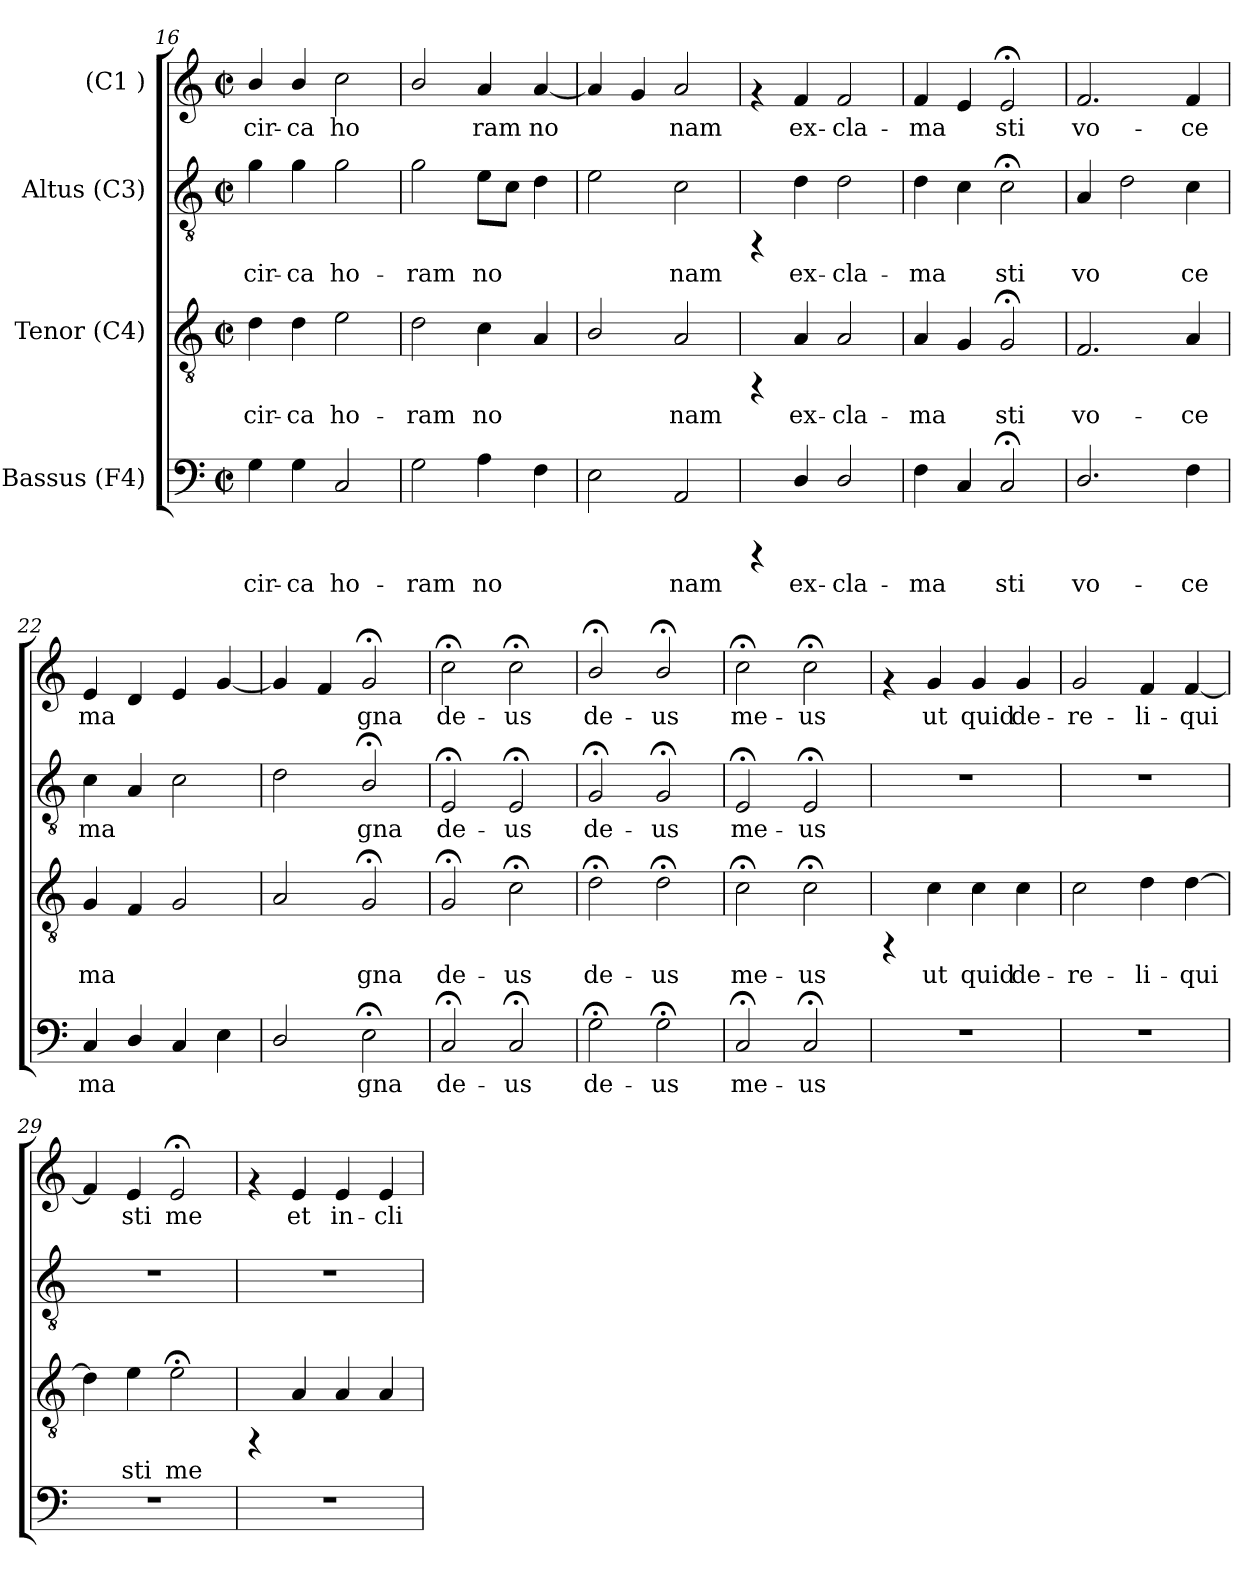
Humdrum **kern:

**kern	**text	**kern	**text	**kern	**text	**kern	**text
*part4	*part4	*part3	*part3	*part2	*part2	*part1	*part1
*staff4	*staff4	*staff3	*staff3	*staff2	*staff2	*staff1	*staff1
*I"Bassus (F4)	*	*I"Tenor (C4)	*	*I"Altus (C3)	*	*I"(C1 )	*
!!LO:PB:g=z
*clefF4	*	*clefGv2	*	*clefGv2	*	*clefG2	*
*k[]	*	*k[]	*	*k[]	*	*k[]	*
*C:	*	*C:	*	*C:	*	*C:	*
*M2/2	*	*M2/2	*	*M2/2	*	*M2/2	*
*met(c|)	*	*met(c|)	*	*met(c|)	*	*met(c|)	*
=16	=16	=16	=16	=16	=16	=16	=16
!	!LO:LY:b:cj	!	!LO:LY:b:cj	!	!LO:LY:b:cj	!	!LO:LY:b:cj
4G\	cir-	4d\	cir-	4g\	cir-	4b/	cir-
!	!LO:LY:b:cj	!	!LO:LY:b:cj	!	!LO:LY:b:cj	!	!LO:LY:b:cj
4G\	-ca	4d\	-ca	4g\	-ca	4b/	-ca
!	!LO:LY:b:cj	!	!LO:LY:b:cj	!	!LO:LY:b:cj	!	!LO:LY:b:cj
2C/	ho-	2e\	ho-	2g\	ho-	2cc\	ho-
=17	=17	=17	=17	=17	=17	=17	=17
!	!LO:LY:b:cj	!	!LO:LY:b:cj	!	!LO:LY:b:cj	!	!LO:LY:b:cj
2G\	-ram	2d\	-ram	2g\	-ram	2b/	--
!	!LO:LY:b:cj	!	!LO:LY:b:cj	!	!LO:LY:b:cj	!	!LO:LY:b:cj
4A\	no-	4c\	no-	8e\L	no-	4a/	-ram
!	!	!	!	!	!LO:LY:b:cj	!	!
.	.	.	.	8c\J	--	.	.
!	!LO:LY:b:cj	!	!LO:LY:b:cj	!	!LO:LY:b:cj	!	!LO:LY:b:cj
4F\	--	4A/	--	4d\	--	[<4a/	no-
=18	=18	=18	=18	=18	=18	=18	=18
!	!LO:LY:b:cj	!	!LO:LY:b:cj	!	!LO:LY:b:cj	!	!LO:LY:b:cj
2E\	--	2B/	--	2e\	--	4a/]	--
!	!	!	!	!	!	!	!LO:LY:b:cj
.	.	.	.	.	.	4g/	--
!	!LO:LY:b:cj	!	!LO:LY:b:cj	!	!LO:LY:b:cj	!	!LO:LY:b:cj
2AA/	-nam	2A/	-nam	2c\	-nam	2a/	-nam
=19	=19	=19	=19	=19	=19	=19	=19
4rCCC	.	4rFF	.	4rFF	.	4rf	.
!	!LO:LY:b:cj	!	!LO:LY:b:cj	!	!LO:LY:b:cj	!	!LO:LY:b:cj
4D/	ex-	4A/	ex-	4d\	ex-	4f/	ex-
!	!LO:LY:b:cj	!	!LO:LY:b:cj	!	!LO:LY:b:cj	!	!LO:LY:b:cj
2D/	-cla-	2A/	-cla-	2d\	-cla-	2f/	-cla-
=20	=20	=20	=20	=20	=20	=20	=20
!	!LO:LY:b:cj	!	!LO:LY:b:cj	!	!LO:LY:b:cj	!	!LO:LY:b:cj
4F\	-ma-	4A/	-ma-	4d\	-ma-	4f/	-ma-
!	!LO:LY:b:cj	!	!LO:LY:b:cj	!	!LO:LY:b:cj	!	!LO:LY:b:cj
4C/	--	4G/	--	4c\	--	4e/	--
!	!LO:LY:b:cj	!	!LO:LY:b:cj	!	!LO:LY:b:cj	!	!LO:LY:b:cj
2C;</	-sti	2G;</	-sti	2c;<\	-sti	2e;</	-sti
=21	=21	=21	=21	=21	=21	=21	=21
!	!LO:LY:b:cj	!	!LO:LY:b:cj	!	!LO:LY:b:cj	!	!LO:LY:b:cj
2.D/	vo-	2.F/	vo-	4A/	vo-	2.f/	vo-
!	!	!	!	!	!LO:LY:b:cj	!	!
.	.	.	.	2d\	--	.	.
!	!LO:LY:b:cj	!	!LO:LY:b:cj	!	!LO:LY:b:cj	!	!LO:LY:b:cj
4F\	-ce	4A/	-ce	4c\	-ce	4f/	-ce
=22	=22	=22	=22	=22	=22	=22	=22
!	!LO:LY:b:cj	!	!LO:LY:b:cj	!	!LO:LY:b:cj	!	!LO:LY:b:cj
4C/	ma-	4G/	ma-	4c\	ma-	4e/	ma-
!	!LO:LY:b:cj	!	!LO:LY:b:cj	!	!LO:LY:b:cj	!	!LO:LY:b:cj
4D/	--	4F/	--	4A/	--	4d/	--
!	!LO:LY:b:cj	!	!LO:LY:b:cj	!	!LO:LY:b:cj	!	!LO:LY:b:cj
4C/	--	2G/	--	2c\	--	4e/	--
!	!LO:LY:b:cj	!	!	!	!	!	!LO:LY:b:cj
4E\	--	.	.	.	.	[<4g/	--
=23	=23	=23	=23	=23	=23	=23	=23
!	!LO:LY:b:cj	!	!LO:LY:b:cj	!	!LO:LY:b:cj	!	!LO:LY:b:cj
2D/	--	2A/	--	2d\	--	4g/]	--
!	!	!	!	!	!	!	!LO:LY:b:cj
.	.	.	.	.	.	4f/	--
!	!LO:LY:b:cj	!	!LO:LY:b:cj	!	!LO:LY:b:cj	!	!LO:LY:b:cj
2E;<\	-gna	2G;</	-gna	2B;</	-gna	2g;</	-gna
!!LO:PB:g=z
=24	=24	=24	=24	=24	=24	=24	=24
!	!LO:LY:b:cj	!	!LO:LY:b:cj	!	!LO:LY:b:cj	!	!LO:LY:b:cj
2C;</	de-	2G;</	de-	2E;</	de-	2cc;<\	de-
!	!LO:LY:b:cj	!	!LO:LY:b:cj	!	!LO:LY:b:cj	!	!LO:LY:b:cj
2C;</	-us	2c;<\	-us	2E;</	-us	2cc;<\	-us
=25	=25	=25	=25	=25	=25	=25	=25
!	!LO:LY:b:cj	!	!LO:LY:b:cj	!	!LO:LY:b:cj	!	!LO:LY:b:cj
2G;<\	de-	2d;<\	de-	2G;</	de-	2b;</	de-
!	!LO:LY:b:cj	!	!LO:LY:b:cj	!	!LO:LY:b:cj	!	!LO:LY:b:cj
2G;<\	-us	2d;<\	-us	2G;</	-us	2b;</	-us
=26	=26	=26	=26	=26	=26	=26	=26
!	!LO:LY:b:cj	!	!LO:LY:b:cj	!	!LO:LY:b:cj	!	!LO:LY:b:cj
2C;</	me-	2c;<\	me-	2E;</	me-	2cc;<\	me-
!	!LO:LY:b:cj	!	!LO:LY:b:cj	!	!LO:LY:b:cj	!	!LO:LY:b:cj
2C;</	-us	2c;<\	-us	2E;</	-us	2cc;<\	-us
=27	=27	=27	=27	=27	=27	=27	=27
1r	.	4rFF	.	1r	.	4rf	.
!	!	!	!LO:LY:b:cj	!	!	!	!LO:LY:b:cj
.	.	4c\	ut	.	.	4g/	ut
!	!	!	!LO:LY:b:cj	!	!	!	!LO:LY:b:cj
.	.	4c\	quid	.	.	4g/	quid
!	!	!	!LO:LY:b:cj	!	!	!	!LO:LY:b:cj
.	.	4c\	de-	.	.	4g/	de-
=28	=28	=28	=28	=28	=28	=28	=28
!	!	!	!LO:LY:b:cj	!	!	!	!LO:LY:b:cj
1r	.	2c\	-re-	1r	.	2g/	-re-
!	!	!	!LO:LY:b:cj	!	!	!	!LO:LY:b:cj
.	.	4d\	-li-	.	.	4f/	-li-
!	!	!	!LO:LY:b:cj	!	!	!	!LO:LY:b:cj
.	.	[>4d\	-qui-	.	.	[<4f/	-qui-
=29	=29	=29	=29	=29	=29	=29	=29
!	!	!	!LO:LY:b:cj	!	!	!	!LO:LY:b:cj
1r	.	4d\]	--	1r	.	4f/]	--
!	!	!	!LO:LY:b:cj	!	!	!	!LO:LY:b:cj
.	.	4e\	-sti	.	.	4e/	-sti
!	!	!	!LO:LY:b:cj	!	!	!	!LO:LY:b:cj
.	.	2e;<\	me	.	.	2e;</	me
=30	=30	=30	=30	=30	=30	=30	=30
1r	.	4rFF	.	1r	.	4rf	.
!	!	!	!LO:LY:b:cj	!	!	!	!LO:LY:b:cj
.	.	4A/	.	.	.	4e/	et
!	!	!	!LO:LY:b:cj	!	!	!	!LO:LY:b:cj
.	.	4A/	.	.	.	4e/	in-
!	!	!	!LO:LY:b:cj	!	!	!	!LO:LY:b:cj
.	.	4A/	.	.	.	4e/	-cli-
=	=	=	=	=	=	=	=
*-	*-	*-	*-	*-	*-	*-	*-
